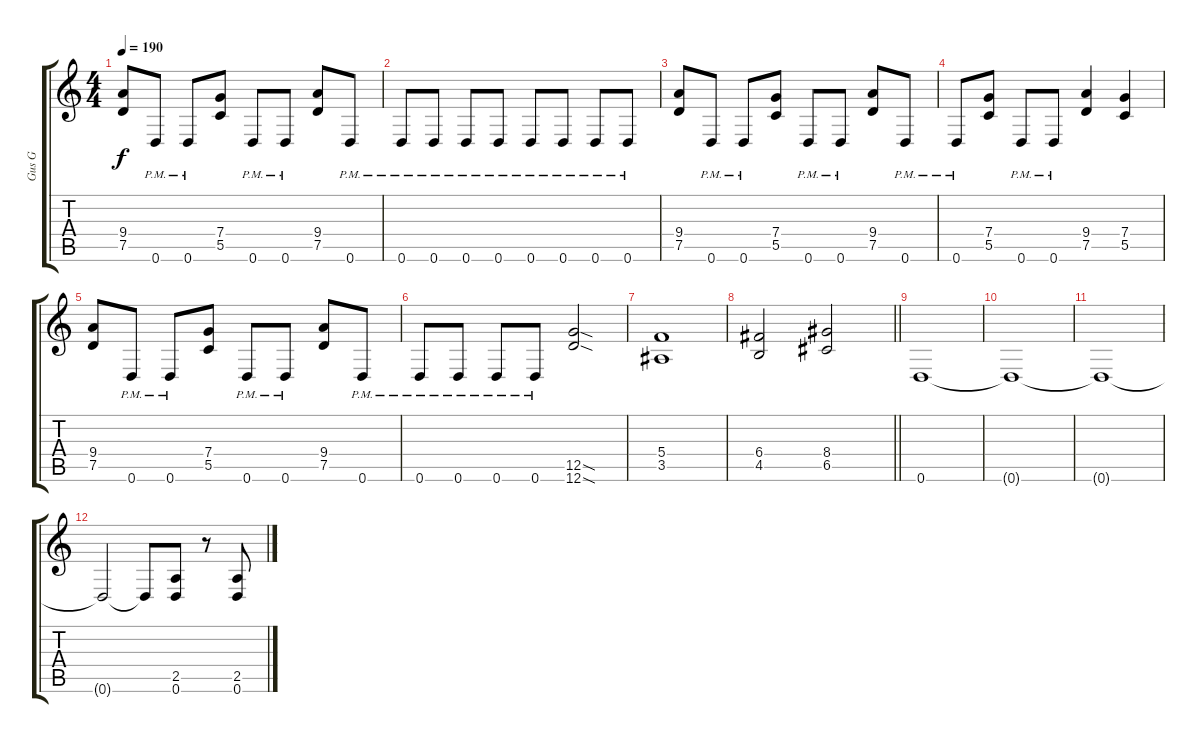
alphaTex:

\track ("Gus G" "Gus G") {instrument distortionguitar}
\staff {score tabs}
\tuning (D4 A3 F3 C3 G2 D2) {hide}
\ts (4 4)
\tempo 190
\clef g2
\ks c
(9.4 7.5).8{dy f} 0.6{pm}.8 0.6{pm}.8 (7.4 5.5).8 0.6{pm}.8 0.6{pm}.8 (9.4 7.5).8 0.6{pm}.8 |
0.6{pm}.8 0.6{pm}.8 0.6{pm}.8 0.6{pm}.8 0.6{pm}.8 0.6{pm}.8 0.6{pm}.8 0.6{pm}.8 |
(9.4 7.5).8 0.6{pm}.8 0.6{pm}.8 (7.4 5.5).8 0.6{pm}.8 0.6{pm}.8 (9.4 7.5).8 0.6{pm}.8 |
0.6{pm}.8 (7.4 5.5).8 0.6{pm}.8 0.6{pm}.8 (9.4 7.5).4 (7.4 5.5).4 |
(9.4 7.5).8 0.6{pm}.8 0.6{pm}.8 (7.4 5.5).8 0.6{pm}.8 0.6{pm}.8 (9.4 7.5).8 0.6{pm}.8 |
0.6{pm}.8 0.6{pm}.8 0.6{pm}.8 0.6{pm}.8 (12.5{sod} 12.6{sod}).2 |
(5.4 3.5).1 |
\barLineRight lightlight
(6.4 4.5).2 (8.4 6.5).2 |
0.6.1 |
0.6{t}.1 |
0.6{t}.1 |
0.6{t}.2 0.6{t}.8 (2.5 0.6).8 r.8 (2.5 0.6).8
